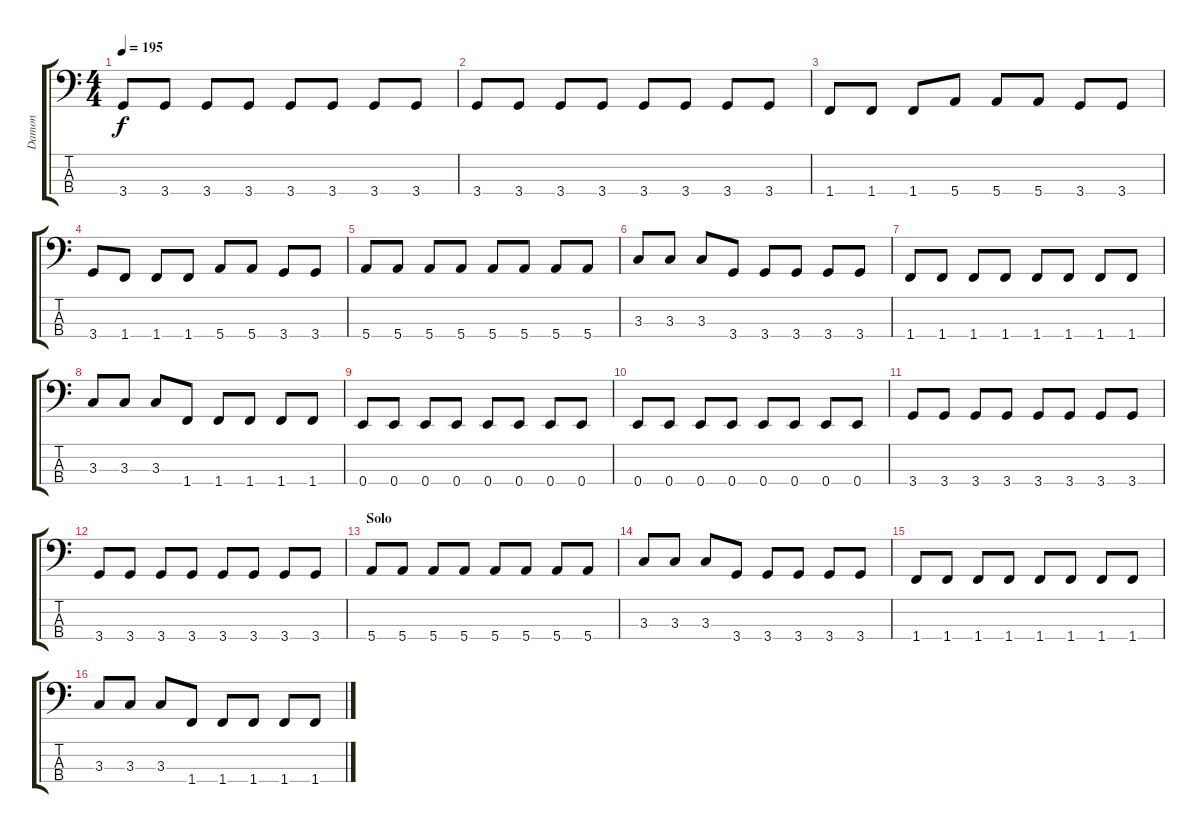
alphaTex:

\track ("Damon" "Damon") {instrument acousticbass}
\staff {score tabs}
\tuning (G2 D2 A1 E1) {hide}
\ts (4 4)
\tempo 195
\clef f4
\ks c
3.4.8{dy f} 3.4.8 3.4.8 3.4.8 3.4.8 3.4.8 3.4.8 3.4.8 |
3.4.8 3.4.8 3.4.8 3.4.8 3.4.8 3.4.8 3.4.8 3.4.8 |
1.4.8 1.4.8 1.4.8 5.4.8 5.4.8 5.4.8 3.4.8 3.4.8 |
3.4.8 1.4.8 1.4.8 1.4.8 5.4.8 5.4.8 3.4.8 3.4.8 |
5.4.8 5.4.8 5.4.8 5.4.8 5.4.8 5.4.8 5.4.8 5.4.8 |
3.3.8 3.3.8 3.3.8 3.4.8 3.4.8 3.4.8 3.4.8 3.4.8 |
1.4.8 1.4.8 1.4.8 1.4.8 1.4.8 1.4.8 1.4.8 1.4.8 |
3.3.8 3.3.8 3.3.8 1.4.8 1.4.8 1.4.8 1.4.8 1.4.8 |
0.4.8 0.4.8 0.4.8 0.4.8 0.4.8 0.4.8 0.4.8 0.4.8 |
0.4.8 0.4.8 0.4.8 0.4.8 0.4.8 0.4.8 0.4.8 0.4.8 |
3.4.8 3.4.8 3.4.8 3.4.8 3.4.8 3.4.8 3.4.8 3.4.8 |
3.4.8 3.4.8 3.4.8 3.4.8 3.4.8 3.4.8 3.4.8 3.4.8 |
\section ("" "Solo")
5.4.8 5.4.8 5.4.8 5.4.8 5.4.8 5.4.8 5.4.8 5.4.8 |
3.3.8 3.3.8 3.3.8 3.4.8 3.4.8 3.4.8 3.4.8 3.4.8 |
1.4.8 1.4.8 1.4.8 1.4.8 1.4.8 1.4.8 1.4.8 1.4.8 |
3.3.8 3.3.8 3.3.8 1.4.8 1.4.8 1.4.8 1.4.8 1.4.8
